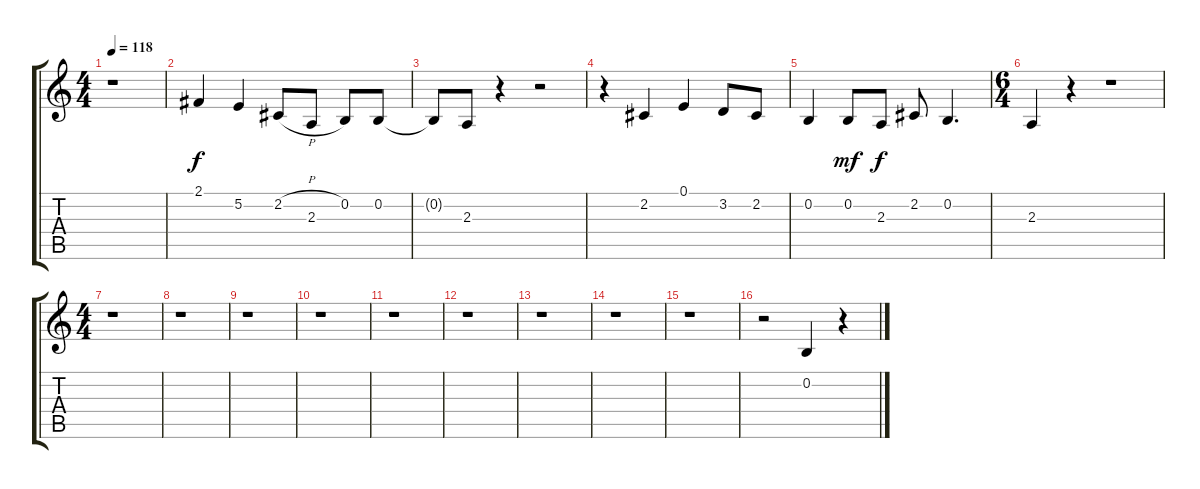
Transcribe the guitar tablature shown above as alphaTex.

\track "" {instrument bassoon}
\staff {score tabs}
\tuning (E4 B3 G3 D3 A2 E2) {hide}
\ts (4 4)
\tempo 118
\clef g2
\ks c
r.1{dy f} |
2.1.4 5.2.4 2.2{h}.8 2.3.8 0.2.8 0.2.8 |
0.2{t}.8 2.3.8 r.4 r.2 |
r.4 2.2.4 0.1.4 3.2.8 2.2.8 |
0.2.4 0.2.8{dy mf} 2.3.8{dy f} 2.2.8 0.2.4{d} |
\ts (6 4)
2.3.4 r.4 r.1 |
\ts (4 4)
r.1 |
r.1 |
r.1 |
r.1 |
r.1 |
r.1 |
r.1 |
r.1 |
r.1 |
r.2 0.2.4 r.4
